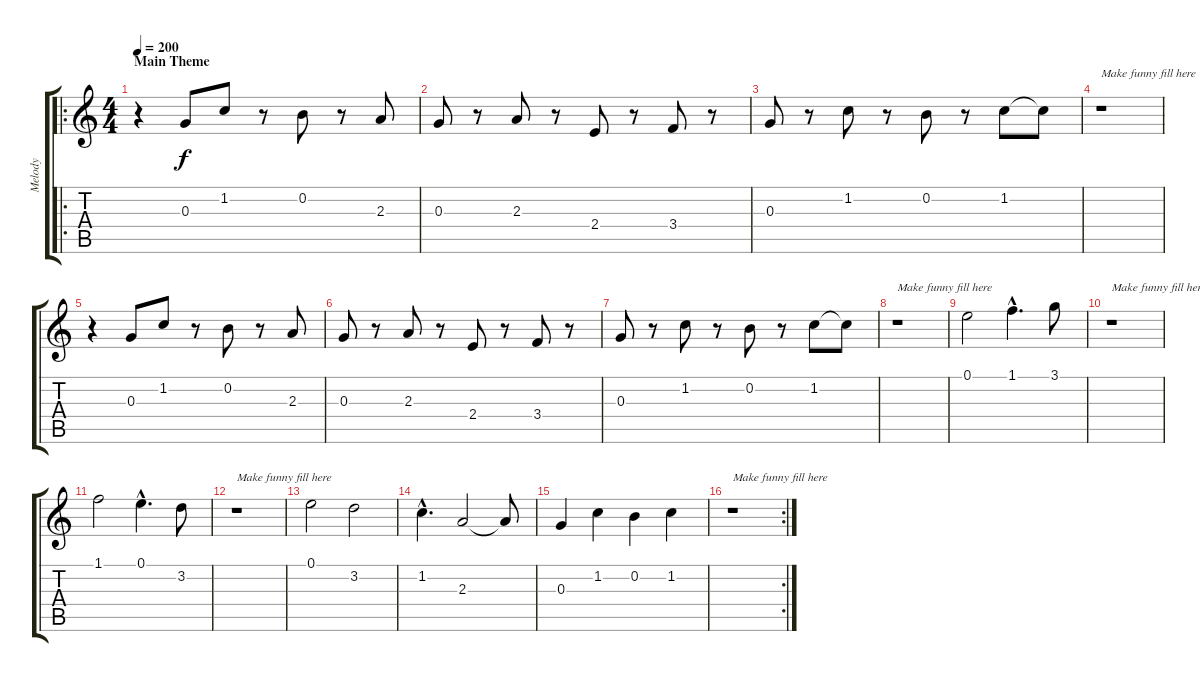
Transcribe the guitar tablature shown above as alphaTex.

\track ("Melody" "Melody") {instrument acousticguitarnylon}
\staff {score tabs}
\tuning (E4 B3 G3 D3 A2 E2) {hide}
\ro
\ts (4 4)
\section ("" "Main Theme")
\tempo 200
\clef g2
\ks c
r.4{dy f instrument acousticguitarnylon} 0.3.8 1.2.8 r.8 0.2.8 r.8 2.3.8 |
0.3.8 r.8 2.3.8 r.8 2.4.8 r.8 3.4.8 r.8 |
0.3.8 r.8 1.2.8 r.8 0.2.8 r.8 1.2.8 1.2{t}.8 |
r.1{txt "Make funny fill here"} |
r.4 0.3.8 1.2.8 r.8 0.2.8 r.8 2.3.8 |
0.3.8 r.8 2.3.8 r.8 2.4.8 r.8 3.4.8 r.8 |
0.3.8 r.8 1.2.8 r.8 0.2.8 r.8 1.2.8 1.2{t}.8 |
r.1{txt "Make funny fill here"} |
0.1.2 1.1{hac}.4{d} 3.1.8 |
r.1{txt "Make funny fill here"} |
1.1.2 0.1{hac}.4{d} 3.2.8 |
r.1{txt "Make funny fill here"} |
0.1.2 3.2.2 |
1.2{hac}.4{d} 2.3.2 2.3{t}.8 |
0.3.4 1.2.4 0.2.4 1.2.4 |
\rc 2
r.1{txt "Make funny fill here"}
